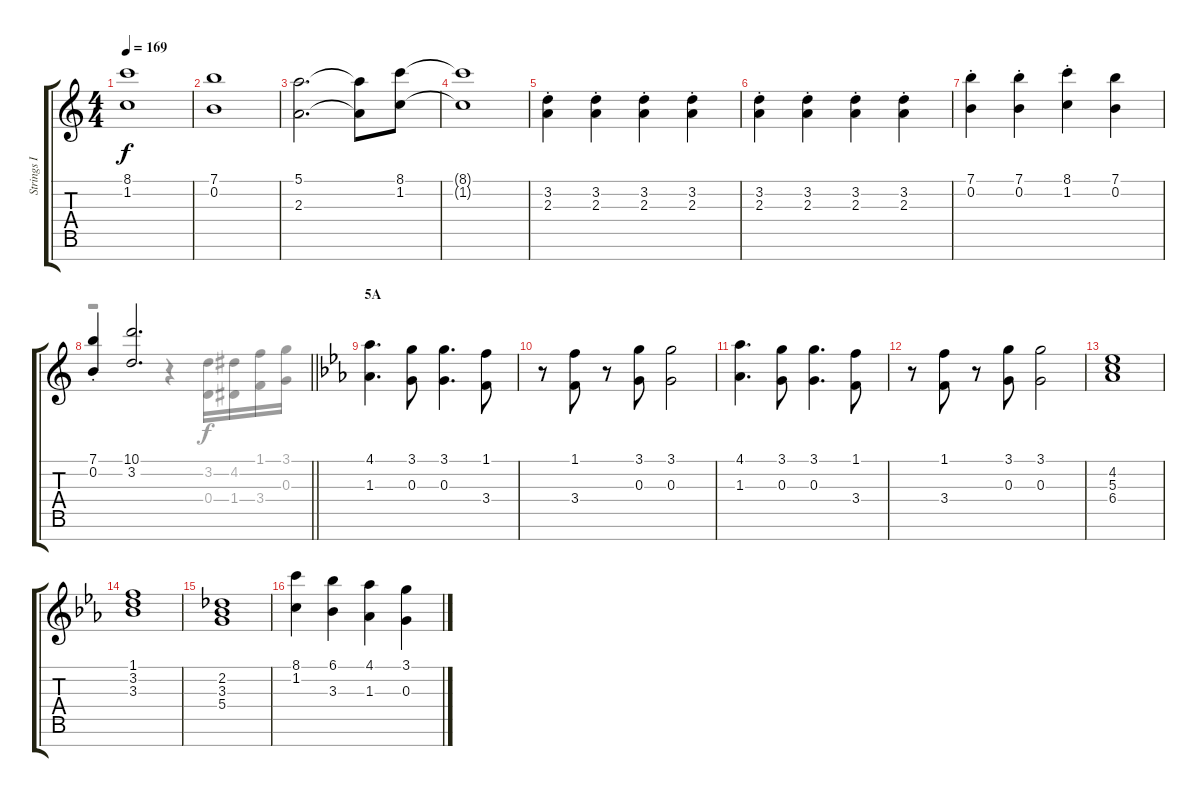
\track ("Strings I" "Strings I") {instrument stringensemble1}
\staff {score tabs}
\tuning (E5 B4 G4 D4 A3 E3 B2) {hide}
\voice
\ts (4 4)
\tempo 169
\clef g2
\ks c
(8.1 1.2).1{dy f} |
(7.1 0.2).1 |
(5.1 2.3).2{d} (5.1{t} 2.3{t}).8 (8.1 1.2).8 |
(8.1{t} 1.2{t}).1 |
(3.2{st} 2.3{st}).4 (3.2{st} 2.3{st}).4 (3.2{st} 2.3{st}).4 (3.2{st} 2.3{st}).4 |
(3.2{st} 2.3{st}).4 (3.2{st} 2.3{st}).4 (3.2{st} 2.3{st}).4 (3.2{st} 2.3{st}).4 |
(7.1{st} 0.2{st}).4 (7.1{st} 0.2{st}).4 (8.1{st} 1.2{st}).4 (7.1 0.2).4 |
\barLineRight lightlight
(7.1{st} 0.2{st}).4 (10.1 3.2).2{d} |
\section ("" "5A")
\ks eb
(4.1 1.3).4{d} (3.1 0.3).8 (3.1 0.3).4{d} (1.1 3.4).8 |
r.8 (1.1 3.4).8 r.8 (3.1 0.3).8 (3.1 0.3).2 |
(4.1 1.3).4{d} (3.1 0.3).8 (3.1 0.3).4{d} (1.1 3.4).8 |
r.8 (1.1 3.4).8 r.8 (3.1 0.3).8 (3.1 0.3).2 |
(4.2 5.3 6.4).1 |
(1.1 3.2 3.3).1 |
(2.2 3.3 5.4).1 |
(8.1 1.2).4 (6.1 3.3).4 (4.1 1.3).4 (3.1 0.3).4
\voice
\clef g2
\ottava regular
\simile none
\ks c
|
|
|
|
|
|
|
\barLineRight lightlight
r.2 r.4 (3.2 0.4).16 (4.2 1.4).16 (1.1 3.4).16 (3.1 0.3).16 |
\ks eb
|
|
|
|
|
|
|
